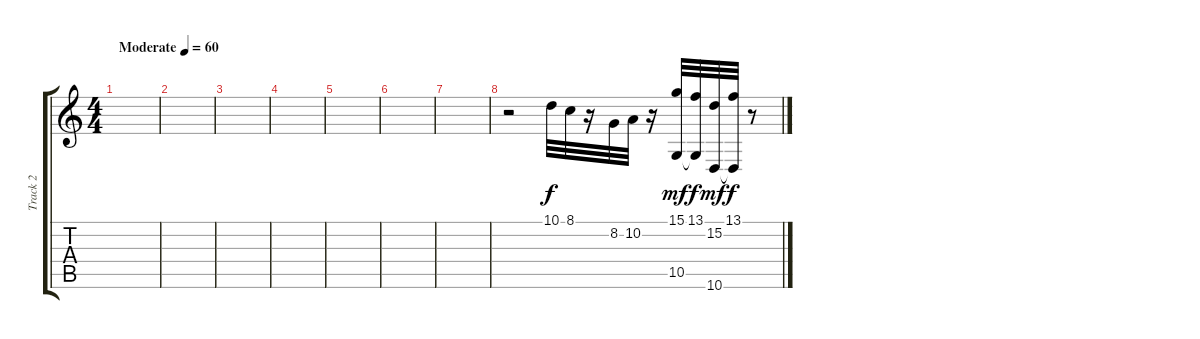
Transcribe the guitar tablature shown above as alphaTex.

\track ("Track 2" "Track 2") {instrument trumpet}
\staff {score tabs}
\tuning (E4 B3 G3 D3 A2 E2) {hide}
\ts (4 4)
\tempo (60 "Moderate")
\clef g2
\ks c
|
|
|
|
|
|
|
r.2 10.1.32 8.1.32 r.16 8.2.32 10.2.32 r.16 (15.1 10.5).32{dy mf} (13.1 10.5{t}).32{dy f} (15.2 10.6).32{dy mf} (13.1 10.6{t}).32{dy f} r.8
